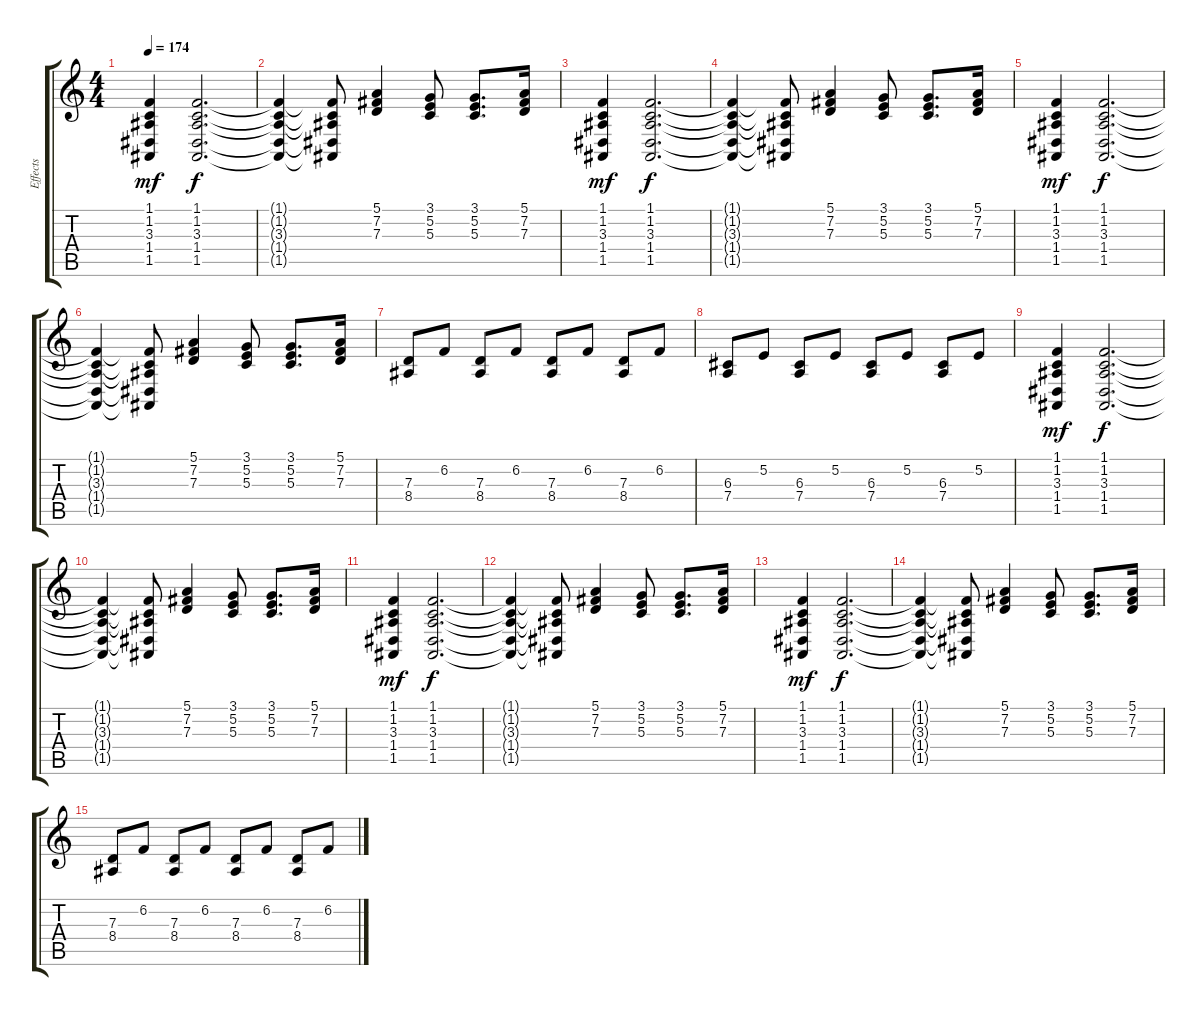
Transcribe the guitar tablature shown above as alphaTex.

\track ("Effects" "Effects") {instrument stringensemble1}
\staff {score tabs}
\tuning (E4 B3 G3 D3 A2 E2) {hide}
\ts (4 4)
\tempo 174
\clef g2
\ks c
(1.1 1.2 3.3 1.4 1.5).4{dy mf volume 9} (1.1 1.2 3.3 1.4 1.5).2{d dy f volume 6} |
(1.1{t} 1.2{t} 3.3{t} 1.4{t} 1.5{t}).4 (1.1{t} 1.2{t} 3.3{t} 1.4{t} 1.5{t}).8 (5.1 7.2 7.3).4 (3.1 5.2 5.3).8 (3.1 5.2 5.3).8{d} (5.1 7.2 7.3).16 |
(1.1 1.2 3.3 1.4 1.5).4{dy mf volume 9} (1.1 1.2 3.3 1.4 1.5).2{d dy f volume 6} |
(1.1{t} 1.2{t} 3.3{t} 1.4{t} 1.5{t}).4 (1.1{t} 1.2{t} 3.3{t} 1.4{t} 1.5{t}).8 (5.1 7.2 7.3).4 (3.1 5.2 5.3).8 (3.1 5.2 5.3).8{d} (5.1 7.2 7.3).16 |
(1.1 1.2 3.3 1.4 1.5).4{dy mf volume 9} (1.1 1.2 3.3 1.4 1.5).2{d dy f volume 6} |
(1.1{t} 1.2{t} 3.3{t} 1.4{t} 1.5{t}).4 (1.1{t} 1.2{t} 3.3{t} 1.4{t} 1.5{t}).8 (5.1 7.2 7.3).4 (3.1 5.2 5.3).8 (3.1 5.2 5.3).8{d} (5.1 7.2 7.3).16 |
(7.3 8.4).8 6.2.8 (7.3 8.4).8 6.2.8 (7.3 8.4).8 6.2.8 (7.3 8.4).8 6.2.8 |
(6.3 7.4).8 5.2.8 (6.3 7.4).8 5.2.8 (6.3 7.4).8 5.2.8 (6.3 7.4).8 5.2.8 |
(1.1 1.2 3.3 1.4 1.5).4{dy mf volume 9} (1.1 1.2 3.3 1.4 1.5).2{d dy f volume 6} |
(1.1{t} 1.2{t} 3.3{t} 1.4{t} 1.5{t}).4 (1.1{t} 1.2{t} 3.3{t} 1.4{t} 1.5{t}).8 (5.1 7.2 7.3).4 (3.1 5.2 5.3).8 (3.1 5.2 5.3).8{d} (5.1 7.2 7.3).16 |
(1.1 1.2 3.3 1.4 1.5).4{dy mf volume 9} (1.1 1.2 3.3 1.4 1.5).2{d dy f volume 6} |
(1.1{t} 1.2{t} 3.3{t} 1.4{t} 1.5{t}).4 (1.1{t} 1.2{t} 3.3{t} 1.4{t} 1.5{t}).8 (5.1 7.2 7.3).4 (3.1 5.2 5.3).8 (3.1 5.2 5.3).8{d} (5.1 7.2 7.3).16 |
(1.1 1.2 3.3 1.4 1.5).4{dy mf volume 9} (1.1 1.2 3.3 1.4 1.5).2{d dy f volume 6} |
(1.1{t} 1.2{t} 3.3{t} 1.4{t} 1.5{t}).4 (1.1{t} 1.2{t} 3.3{t} 1.4{t} 1.5{t}).8 (5.1 7.2 7.3).4 (3.1 5.2 5.3).8 (3.1 5.2 5.3).8{d} (5.1 7.2 7.3).16 |
(7.3 8.4).8 6.2.8 (7.3 8.4).8 6.2.8 (7.3 8.4).8 6.2.8 (7.3 8.4).8 6.2.8
